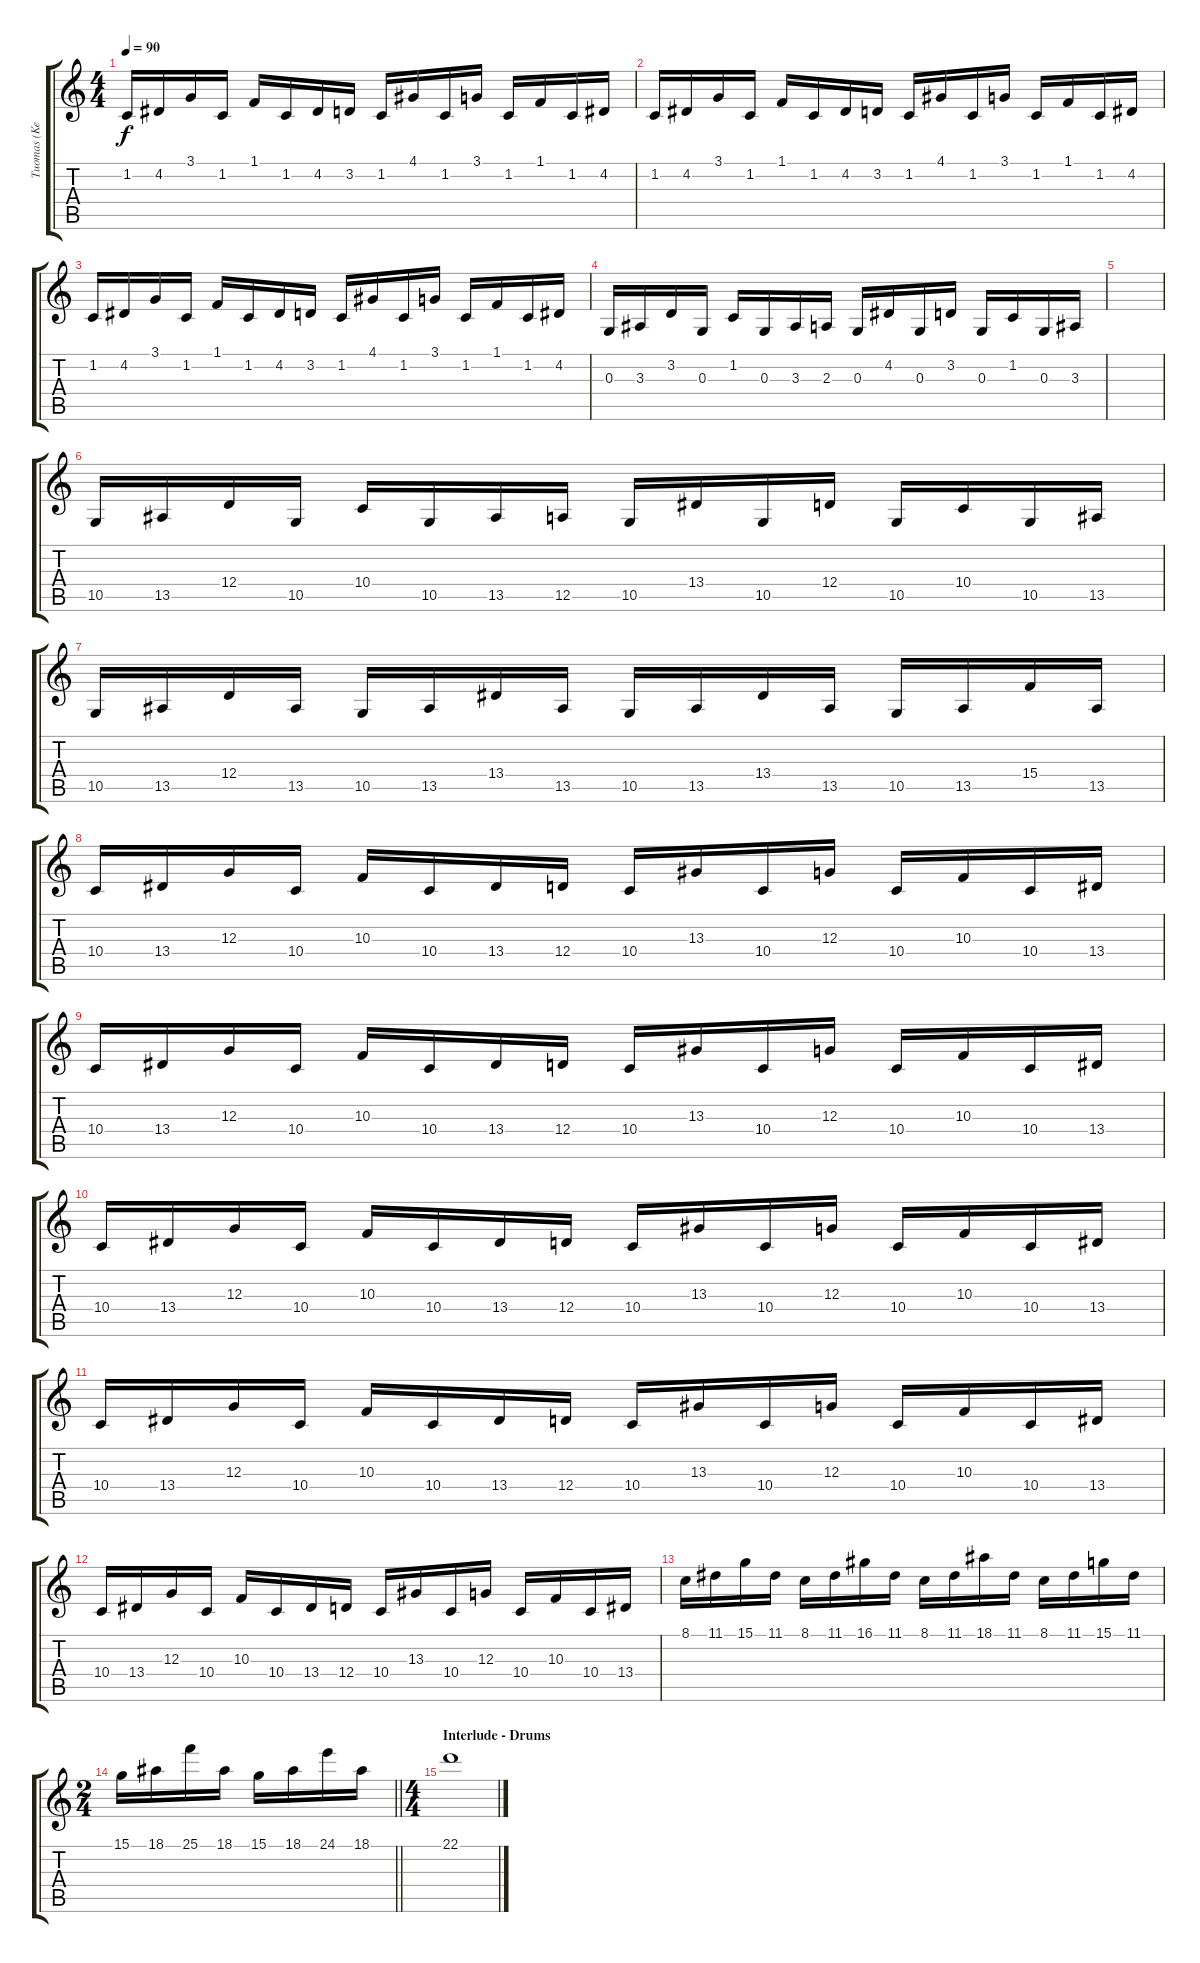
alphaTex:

\track ("Tuomas (Keyboards 1)" "Tuomas (Ke") {instrument tremolostrings}
\staff {score tabs}
\tuning (E4 B3 G3 D3 A2 E2) {hide}
\ts (4 4)
\tempo 90
\clef g2
\ks c
1.2.16{dy f} 4.2.16 3.1.16 1.2.16 1.1.16 1.2.16 4.2.16 3.2.16 1.2.16 4.1.16 1.2.16 3.1.16 1.2.16 1.1.16 1.2.16 4.2.16 |
1.2.16 4.2.16 3.1.16 1.2.16 1.1.16 1.2.16 4.2.16 3.2.16 1.2.16 4.1.16 1.2.16 3.1.16 1.2.16 1.1.16 1.2.16 4.2.16 |
1.2.16{volume 7} 4.2.16 3.1.16 1.2.16 1.1.16 1.2.16 4.2.16 3.2.16 1.2.16 4.1.16 1.2.16 3.1.16 1.2.16 1.1.16 1.2.16 4.2.16 |
0.3.16 3.3.16 3.2.16 0.3.16 1.2.16 0.3.16 3.3.16 2.3.16 0.3.16 4.2.16 0.3.16 3.2.16 0.3.16 1.2.16 0.3.16 3.3.16 |
|
10.5.16{volume 13} 13.5.16 12.4.16 10.5.16 10.4.16 10.5.16 13.5.16 12.5.16 10.5.16 13.4.16 10.5.16 12.4.16 10.5.16 10.4.16 10.5.16 13.5.16 |
10.5.16 13.5.16 12.4.16 13.5.16 10.5.16 13.5.16 13.4.16 13.5.16 10.5.16 13.5.16 13.4.16 13.5.16 10.5.16 13.5.16 15.4.16 13.5.16 |
10.4.16 13.4.16 12.3.16 10.4.16 10.3.16 10.4.16 13.4.16 12.4.16 10.4.16 13.3.16 10.4.16 12.3.16 10.4.16 10.3.16 10.4.16 13.4.16 |
10.4.16 13.4.16 12.3.16 10.4.16 10.3.16 10.4.16 13.4.16 12.4.16 10.4.16 13.3.16 10.4.16 12.3.16 10.4.16 10.3.16 10.4.16 13.4.16 |
10.4.16{volume 16} 13.4.16 12.3.16 10.4.16 10.3.16 10.4.16 13.4.16 12.4.16 10.4.16 13.3.16 10.4.16 12.3.16 10.4.16 10.3.16 10.4.16 13.4.16 |
10.4.16 13.4.16 12.3.16 10.4.16 10.3.16 10.4.16 13.4.16 12.4.16 10.4.16 13.3.16 10.4.16 12.3.16 10.4.16 10.3.16 10.4.16 13.4.16 |
10.4.16 13.4.16 12.3.16 10.4.16 10.3.16 10.4.16 13.4.16 12.4.16 10.4.16 13.3.16 10.4.16 12.3.16 10.4.16 10.3.16 10.4.16 13.4.16 |
8.1.16{volume 16 instrument glockenspiel} 11.1.16 15.1.16 11.1.16 8.1.16 11.1.16 16.1.16 11.1.16 8.1.16 11.1.16 18.1.16 11.1.16 8.1.16 11.1.16 15.1.16 11.1.16 |
\ts (2 4)
\barLineRight lightlight
15.1.16 18.1.16 25.1.16 18.1.16 15.1.16 18.1.16 24.1.16 18.1.16 |
\ts (4 4)
\section ("" "Interlude - Drums")
22.1.1
